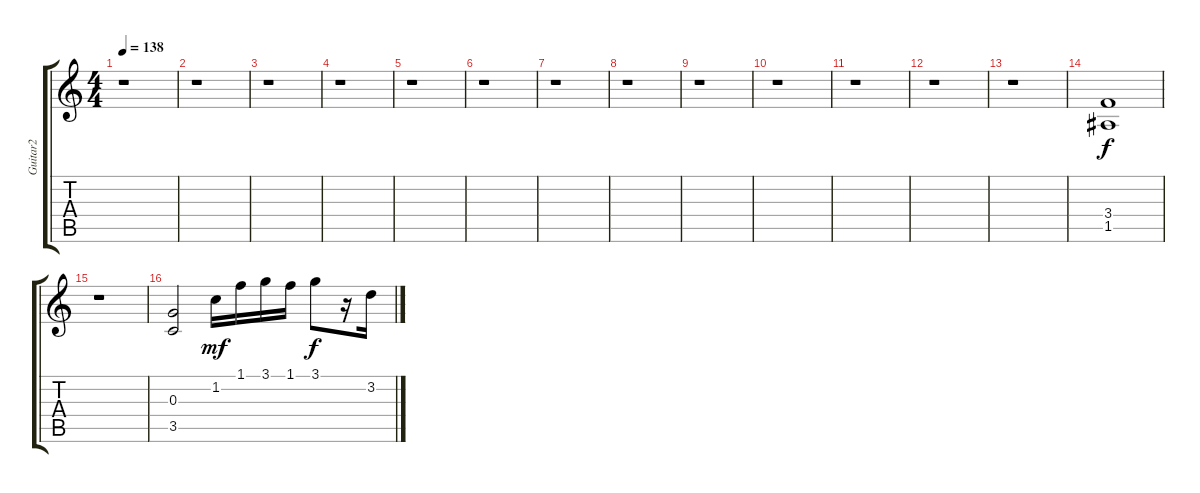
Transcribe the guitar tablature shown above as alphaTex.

\track ("Guitar2" "Guitar2") {instrument distortionguitar}
\staff {score tabs}
\tuning (E4 B3 G3 D3 A2 E2) {hide}
\ts (4 4)
\tempo 138
\clef g2
\ks c
r.1{dy f} |
r.1 |
r.1 |
r.1 |
r.1 |
r.1 |
r.1 |
r.1 |
r.1 |
r.1 |
r.1 |
r.1 |
r.1 |
(3.4 1.5).1 |
r.1 |
(0.3 3.5).2 1.2.16{dy mf} 1.1.16 3.1.16 1.1.16 3.1.8{dy f} r.16 3.2.16
